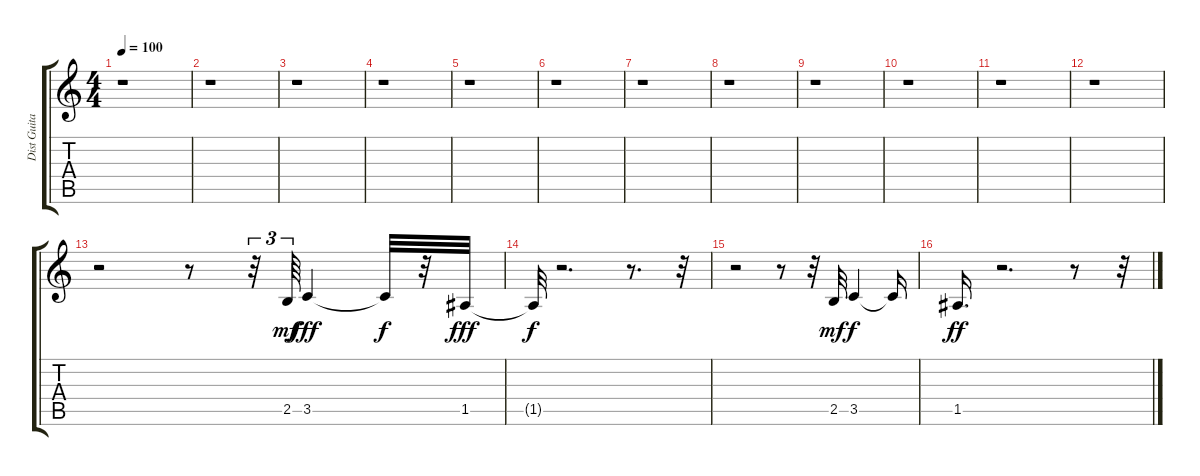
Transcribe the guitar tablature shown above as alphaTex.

\track ("Dist Guitar" "Dist Guita") {instrument distortionguitar}
\staff {score tabs}
\tuning (E4 B3 G3 D3 A2 E2) {hide}
\ts (4 4)
\tempo 100
\clef g2
\ks c
r.1{dy fff} |
r.1 |
r.1 |
r.1 |
r.1 |
r.1 |
r.1 |
r.1 |
r.1 |
r.1 |
r.1 |
r.1 |
r.2 r.8 r.32{tu (3 2)} 2.5.64{tu (3 2) dy mf} 3.5.4{dy fff} 3.5{t}.32{dy f} r.32 1.5.32{dy fff} |
1.5{t}.32{dy f} r.2{d} r.8{d} r.32 |
r.2 r.8 r.32 2.5.32{dy mf} 3.5.4{dy f} 3.5{t}.16 |
1.5.16{d dy ff} r.2{d} r.8 r.32
